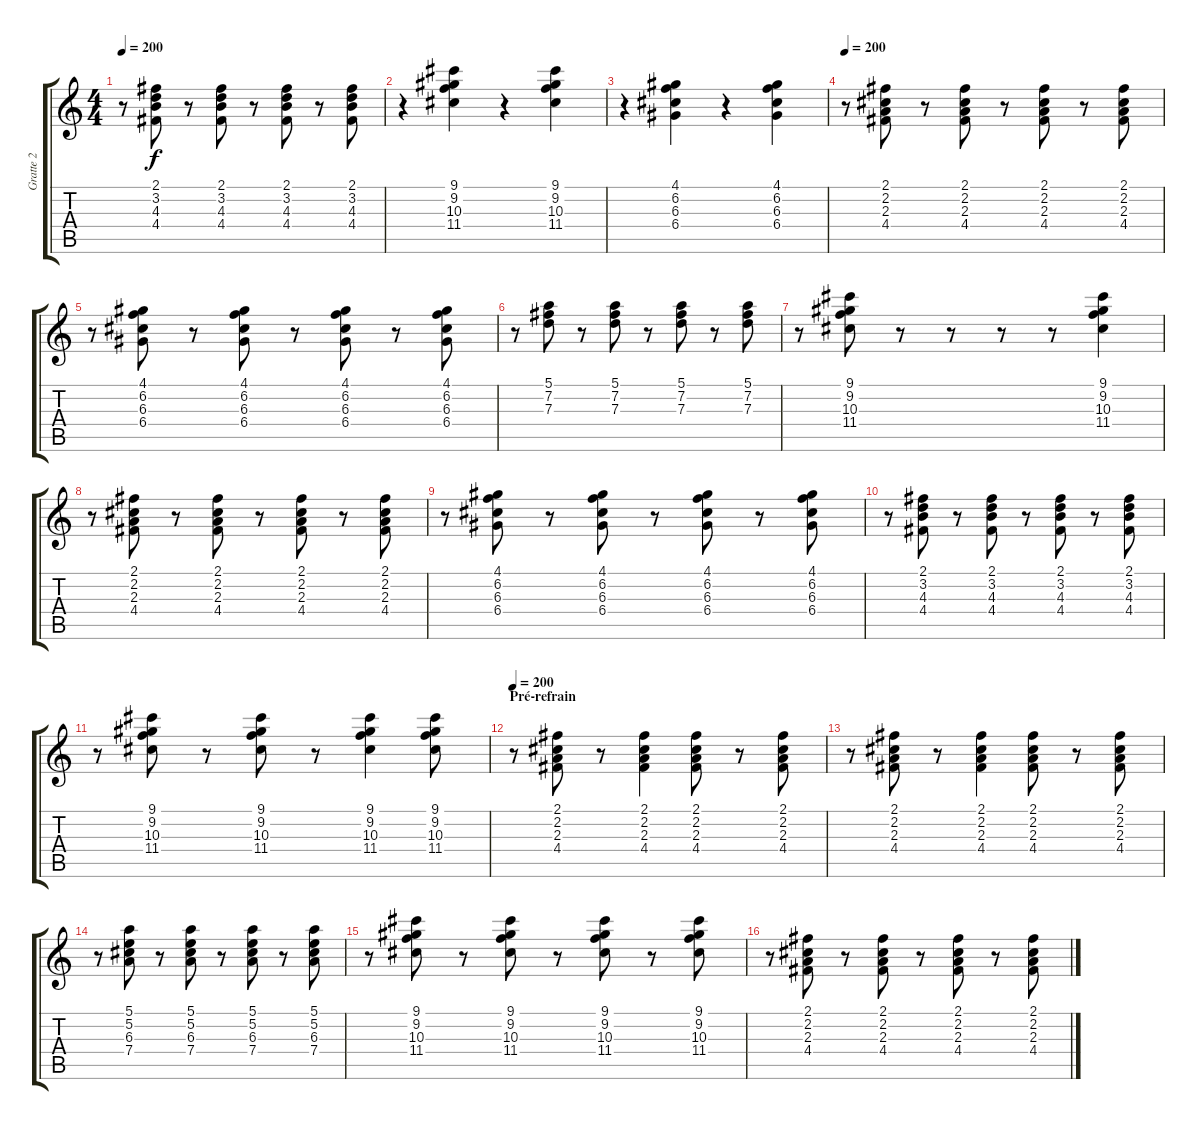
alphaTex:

\track ("Gratte 2" "Gratte 2") {instrument distortionguitar}
\staff {score tabs}
\tuning (E4 B3 G3 D3 A2 E2) {hide}
\ts (4 4)
\tempo 200
\clef g2
\ks c
r.8{dy f} (2.1 3.2 4.3 4.4).8 r.8 (2.1 3.2 4.3 4.4).8 r.8 (2.1 3.2 4.3 4.4).8 r.8 (2.1 3.2 4.3 4.4).8 |
r.4 (9.1 9.2 10.3 11.4).4 r.4 (9.1 9.2 10.3 11.4).4 |
r.4 (4.1 6.2 6.3 6.4).4 r.4 (4.1 6.2 6.3 6.4).4 |
\tempo 200
r.8{volume 10} (2.1 2.2 2.3 4.4).8 r.8 (2.1 2.2 2.3 4.4).8 r.8 (2.1 2.2 2.3 4.4).8 r.8 (2.1 2.2 2.3 4.4).8 |
r.8 (4.1 6.2 6.3 6.4).8 r.8 (4.1 6.2 6.3 6.4).8 r.8 (4.1 6.2 6.3 6.4).8 r.8 (4.1 6.2 6.3 6.4).8 |
r.8 (5.1 7.2 7.3).8 r.8 (5.1 7.2 7.3).8 r.8 (5.1 7.2 7.3).8 r.8 (5.1 7.2 7.3).8 |
r.8 (9.1 9.2 10.3 11.4).8 r.8 r.8 r.8 r.8 (9.1 9.2 10.3 11.4).4 |
r.8 (2.1 2.2 2.3 4.4).8 r.8 (2.1 2.2 2.3 4.4).8 r.8 (2.1 2.2 2.3 4.4).8 r.8 (2.1 2.2 2.3 4.4).8 |
r.8 (4.1 6.2 6.3 6.4).8 r.8 (4.1 6.2 6.3 6.4).8 r.8 (4.1 6.2 6.3 6.4).8 r.8 (4.1 6.2 6.3 6.4).8 |
r.8 (2.1 3.2 4.3 4.4).8 r.8 (2.1 3.2 4.3 4.4).8 r.8 (2.1 3.2 4.3 4.4).8 r.8 (2.1 3.2 4.3 4.4).8 |
r.8 (9.1 9.2 10.3 11.4).8 r.8 (9.1 9.2 10.3 11.4).8 r.8 (9.1 9.2 10.3 11.4).4 (9.1 9.2 10.3 11.4).8 |
\section ("" "Pré-refrain")
\tempo 200
r.8 (2.1 2.2 2.3 4.4).8 r.8 (2.1 2.2 2.3 4.4).4 (2.1 2.2 2.3 4.4).8 r.8 (2.1 2.2 2.3 4.4).8 |
r.8 (2.1 2.2 2.3 4.4).8 r.8 (2.1 2.2 2.3 4.4).4 (2.1 2.2 2.3 4.4).8 r.8 (2.1 2.2 2.3 4.4).8 |
r.8 (5.1 5.2 6.3 7.4).8 r.8 (5.1 5.2 6.3 7.4).8 r.8 (5.1 5.2 6.3 7.4).8 r.8 (5.1 5.2 6.3 7.4).8 |
r.8 (9.1 9.2 10.3 11.4).8 r.8 (9.1 9.2 10.3 11.4).8 r.8 (9.1 9.2 10.3 11.4).8 r.8 (9.1 9.2 10.3 11.4).8 |
r.8 (2.1 2.2 2.3 4.4).8 r.8 (2.1 2.2 2.3 4.4).8 r.8 (2.1 2.2 2.3 4.4).8 r.8 (2.1 2.2 2.3 4.4).8
